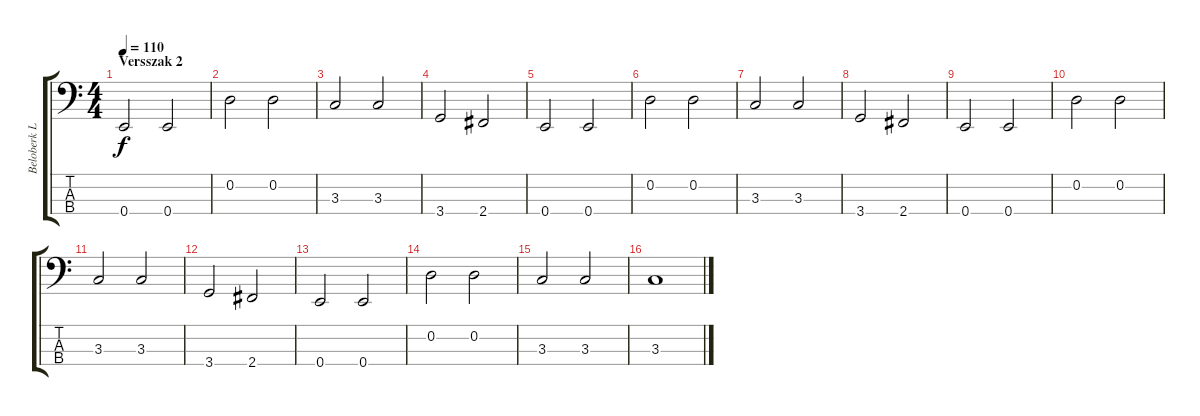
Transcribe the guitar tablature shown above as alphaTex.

\track ("Beloberk László" "Beloberk L") {instrument electricbassfinger}
\staff {score tabs}
\tuning (G2 D2 A1 E1) {hide}
\ts (4 4)
\section ("" "Versszak 2")
\tempo 110
\clef f4
\ks c
0.4.2{dy f} 0.4.2 |
0.2.2 0.2.2 |
3.3.2 3.3.2 |
3.4.2 2.4.2 |
0.4.2 0.4.2 |
0.2.2 0.2.2 |
3.3.2 3.3.2 |
3.4.2 2.4.2 |
0.4.2 0.4.2 |
0.2.2 0.2.2 |
3.3.2 3.3.2 |
3.4.2 2.4.2 |
0.4.2 0.4.2 |
0.2.2 0.2.2 |
3.3.2 3.3.2 |
3.3.1
